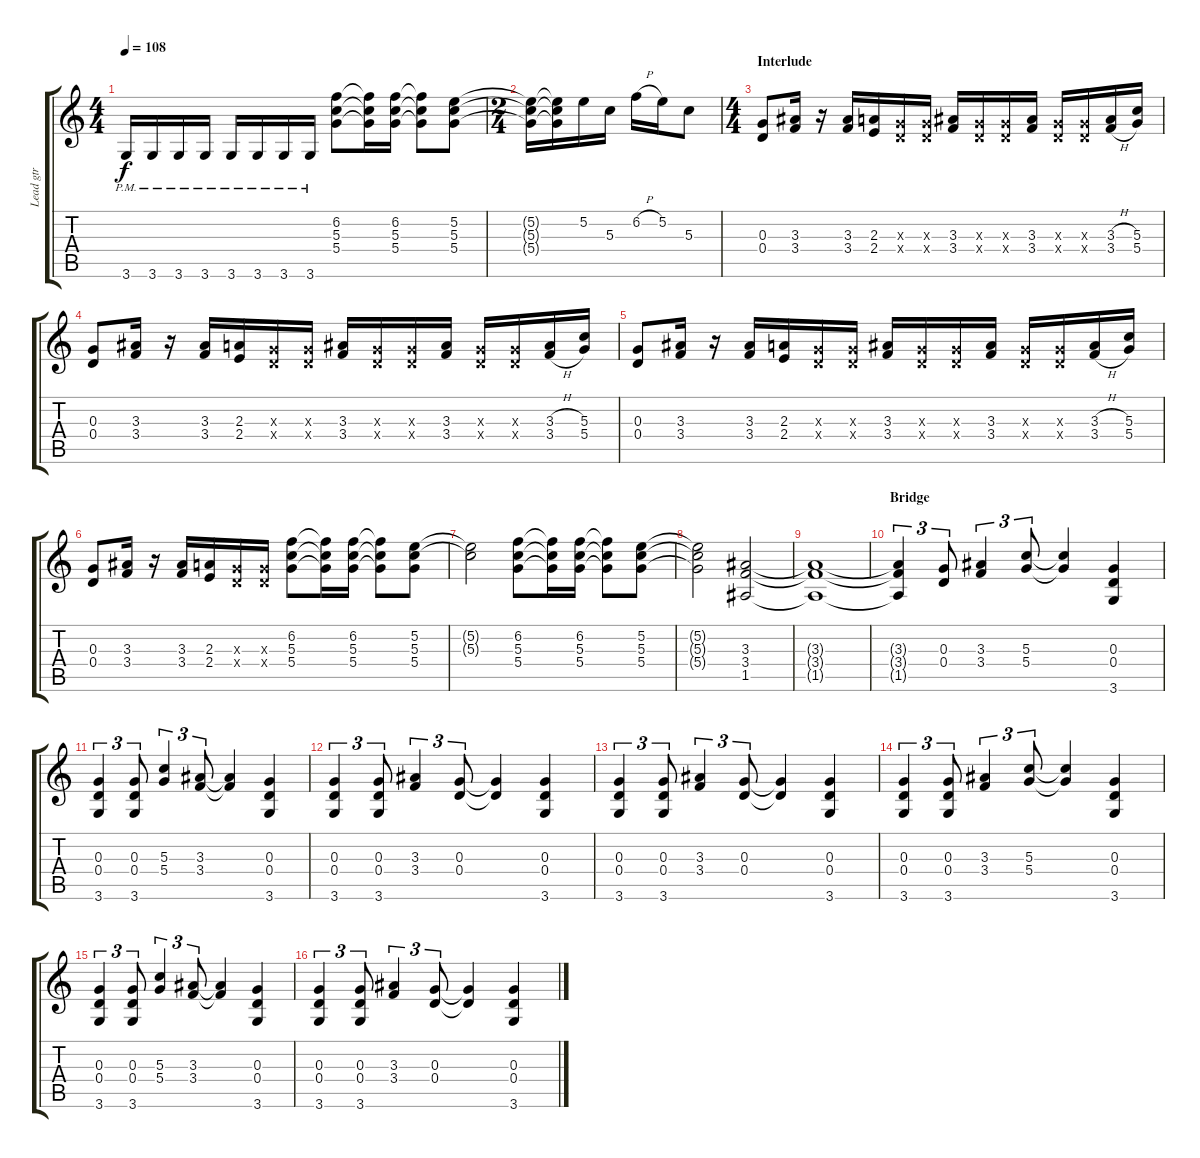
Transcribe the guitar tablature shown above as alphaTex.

\track ("Lead gtr" "Lead gtr") {instrument distortionguitar}
\staff {score tabs}
\tuning (E4 B3 G3 D3 A2 E2) {hide}
\ts (4 4)
\tempo 108
\clef g2
\ks c
3.6{pm}.16{dy f} 3.6{pm}.16 3.6{pm}.16 3.6{pm}.16 3.6{pm}.16 3.6{pm}.16 3.6{pm}.16 3.6{pm}.16 (6.2 5.3 5.4).8 (6.2{t} 5.3{t} 5.4{t}).16 (6.2 5.3 5.4).16 (6.2{t} 5.3{t} 5.4{t}).8 (5.2 5.3 5.4).8 |
\ts (2 4)
(5.2{t} 5.3{t} 5.4{t}).16 (5.2{t} 5.3{t} 5.4{t}).16 5.2.16 5.3.16 6.2{h}.16 5.2.16 5.3.8 |
\ts (4 4)
\section ("" "Interlude")
(0.3 0.4).8 (3.3 3.4).16 r.16 (3.3 3.4).16 (2.3 2.4).16 (0.3{x} 0.4{x}).16 (0.3{x} 0.4{x}).16 (3.3 3.4).16 (0.3{x} 0.4{x}).16 (0.3{x} 0.4{x}).16 (3.3 3.4).16 (0.3{x} 0.4{x}).16 (0.3{x} 0.4{x}).16 (3.3{h} 3.4{h}).16 (5.3 5.4).16 |
(0.3 0.4).8 (3.3 3.4).16 r.16 (3.3 3.4).16 (2.3 2.4).16 (0.3{x} 0.4{x}).16 (0.3{x} 0.4{x}).16 (3.3 3.4).16 (0.3{x} 0.4{x}).16 (0.3{x} 0.4{x}).16 (3.3 3.4).16 (0.3{x} 0.4{x}).16 (0.3{x} 0.4{x}).16 (3.3{h} 3.4{h}).16 (5.3 5.4).16 |
(0.3 0.4).8 (3.3 3.4).16 r.16 (3.3 3.4).16 (2.3 2.4).16 (0.3{x} 0.4{x}).16 (0.3{x} 0.4{x}).16 (3.3 3.4).16 (0.3{x} 0.4{x}).16 (0.3{x} 0.4{x}).16 (3.3 3.4).16 (0.3{x} 0.4{x}).16 (0.3{x} 0.4{x}).16 (3.3{h} 3.4{h}).16 (5.3 5.4).16 |
(0.3 0.4).8 (3.3 3.4).16 r.16 (3.3 3.4).16 (2.3 2.4).16 (0.3{x} 0.4{x}).16 (0.3{x} 0.4{x}).16 (6.2 5.3 5.4).8 (6.2{t} 5.3{t} 5.4{t}).16 (6.2 5.3 5.4).16 (6.2{t} 5.3{t} 5.4{t}).8 (5.2 5.3 5.4).8 |
(5.2{t} 5.3{t}).2 (6.2 5.3 5.4).8 (6.2{t} 5.3{t} 5.4{t}).16 (6.2 5.3 5.4).16 (6.2{t} 5.3{t} 5.4{t}).8 (5.2 5.3 5.4).8 |
(5.2{t} 5.3{t} 5.4{t}).2 (3.3 3.4 1.5).2 |
(3.3{t} 3.4{t} 1.5{t}).1 |
\section ("" "Bridge")
(3.3{t} 3.4{t} 1.5{t}).4{tu (3 2)} (0.3 0.4).8{tu (3 2)} (3.3 3.4).4{tu (3 2)} (5.3 5.4).8{tu (3 2)} (5.3{t} 5.4{t}).4 (0.3 0.4 3.6).4 |
(0.3 0.4 3.6).4{tu (3 2)} (0.3 0.4 3.6).8{tu (3 2)} (5.3 5.4).4{tu (3 2)} (3.3 3.4).8{tu (3 2)} (3.3{t} 3.4{t}).4 (0.3 0.4 3.6).4 |
(0.3 0.4 3.6).4{tu (3 2)} (0.3 0.4 3.6).8{tu (3 2)} (3.3 3.4).4{tu (3 2)} (0.3 0.4).8{tu (3 2)} (0.3{t} 0.4{t}).4 (0.3 0.4 3.6).4 |
(0.3 0.4 3.6).4{tu (3 2)} (0.3 0.4 3.6).8{tu (3 2)} (3.3 3.4).4{tu (3 2)} (0.3 0.4).8{tu (3 2)} (0.3{t} 0.4{t}).4 (0.3 0.4 3.6).4 |
(0.3 0.4 3.6).4{tu (3 2)} (0.3 0.4 3.6).8{tu (3 2)} (3.3 3.4).4{tu (3 2)} (5.3 5.4).8{tu (3 2)} (5.3{t} 5.4{t}).4 (0.3 0.4 3.6).4 |
(0.3 0.4 3.6).4{tu (3 2)} (0.3 0.4 3.6).8{tu (3 2)} (5.3 5.4).4{tu (3 2)} (3.3 3.4).8{tu (3 2)} (3.3{t} 3.4{t}).4 (0.3 0.4 3.6).4 |
(0.3 0.4 3.6).4{tu (3 2)} (0.3 0.4 3.6).8{tu (3 2)} (3.3 3.4).4{tu (3 2)} (0.3 0.4).8{tu (3 2)} (0.3{t} 0.4{t}).4 (0.3 0.4 3.6).4
